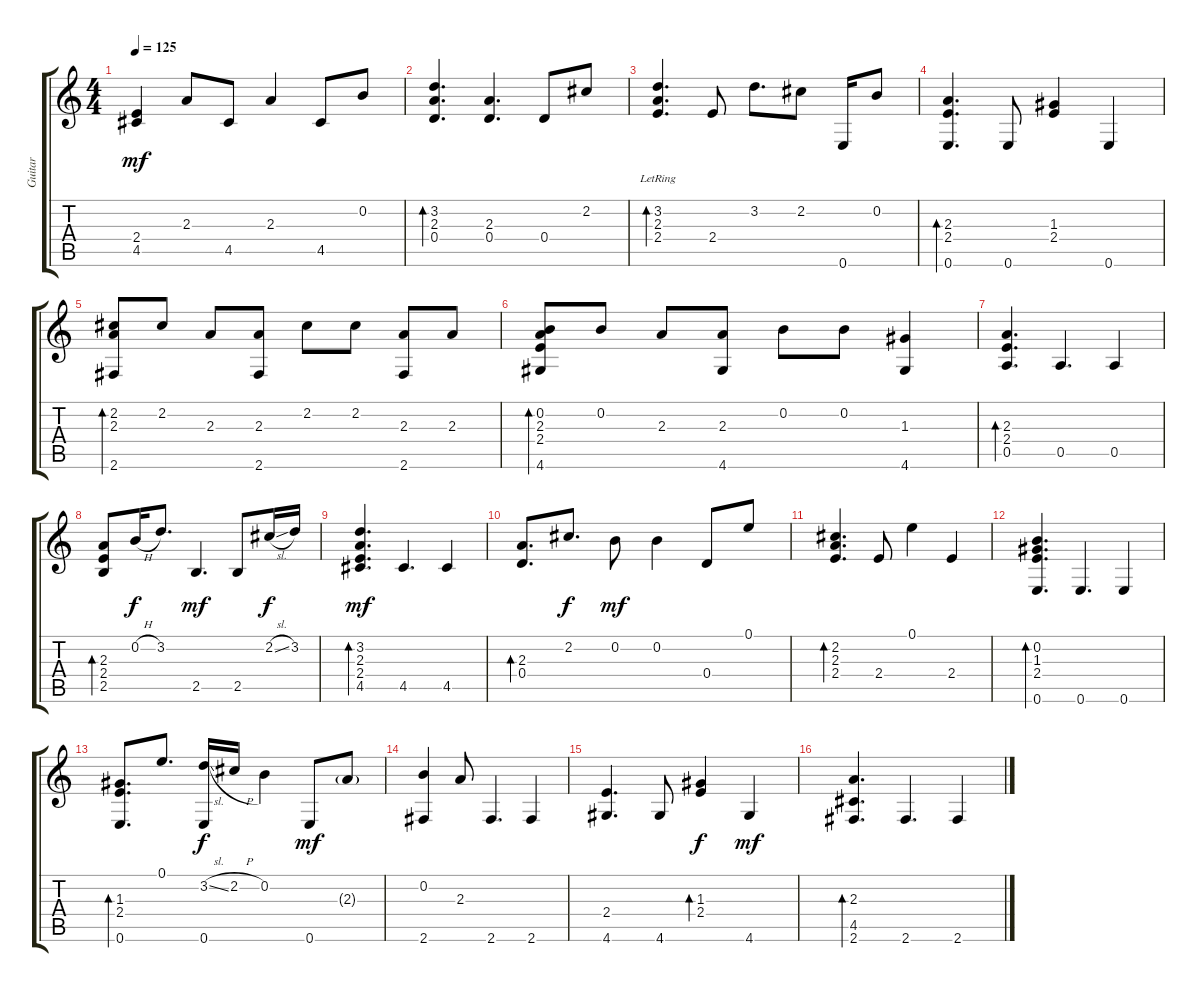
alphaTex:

\track ("Guitar" "Guitar") {instrument acousticguitarnylon}
\staff {score tabs}
\tuning (E4 B3 G3 D3 A2 E2) {hide}
\ts (4 4)
\tempo 125
\clef g2
\ks c
(2.4 4.5).4{dy mf} 2.3.8 4.5.8 2.3.4 4.5.8 0.2.8 |
(3.2 2.3 0.4).4{d bd 240} (2.3 0.4).4{d} 0.4.8 2.2.8 |
(3.2{lr} 2.3{lr} 2.4{lr}).4{d bd 120} 2.4.8 3.2.8{d} 2.2.8 0.6.16 0.2.8 |
(2.3 2.4 0.6).4{d bd 60} 0.6.8 (1.3 2.4).4 0.6.4 |
(2.2 2.3 2.6).8{bd 60} 2.2.8 2.3.8 (2.3 2.6).8 2.2.8 2.2.8 (2.3 2.6).8 2.3.8 |
(0.2 2.3 2.4 4.6).8{bd 60} 0.2.8 2.3.8 (2.3 4.6).8 0.2.8 0.2.8 (1.3 4.6).4 |
(2.3 2.4 0.5).4{d bd 120} 0.5.4{d} 0.5.4 |
(2.3 2.4 2.5).8{bd 60} 0.2{h}.16{dy f} 3.2.8{d} 2.5.4{d dy mf} 2.5.8 2.2{sl}.16{dy f} 3.2.16 |
(3.2 2.3 2.4 4.5).4{d bd 60 dy mf} 4.5.4{d} 4.5.4 |
(2.3 0.4).8{d bd 60} 2.2.8{d dy f} 0.2.8{dy mf} 0.2.4 0.4.8 0.1.8 |
(2.2 2.3 2.4).4{d bd 120} 2.4.8 0.1.4 2.4.4 |
(0.2 1.3 2.4 0.6).4{d bd 120} 0.6.4{d} 0.6.4 |
(1.3 2.4 0.6).8{d bd 60} 0.1.8{d} (3.2{sl} 0.6).16{dy f} 2.2{h}.16 0.2.4 0.6.8{dy mf} 2.3{g}.8 |
(0.2 2.6).4 2.3.8 2.6.4{d} 2.6.4 |
(2.4 4.6).4{d} 4.6.8 (1.3 2.4).4{bd 60 dy f} 4.6.4{dy mf} |
(2.3 4.5 2.6).4{d bd 60} 2.6.4{d} 2.6.4
